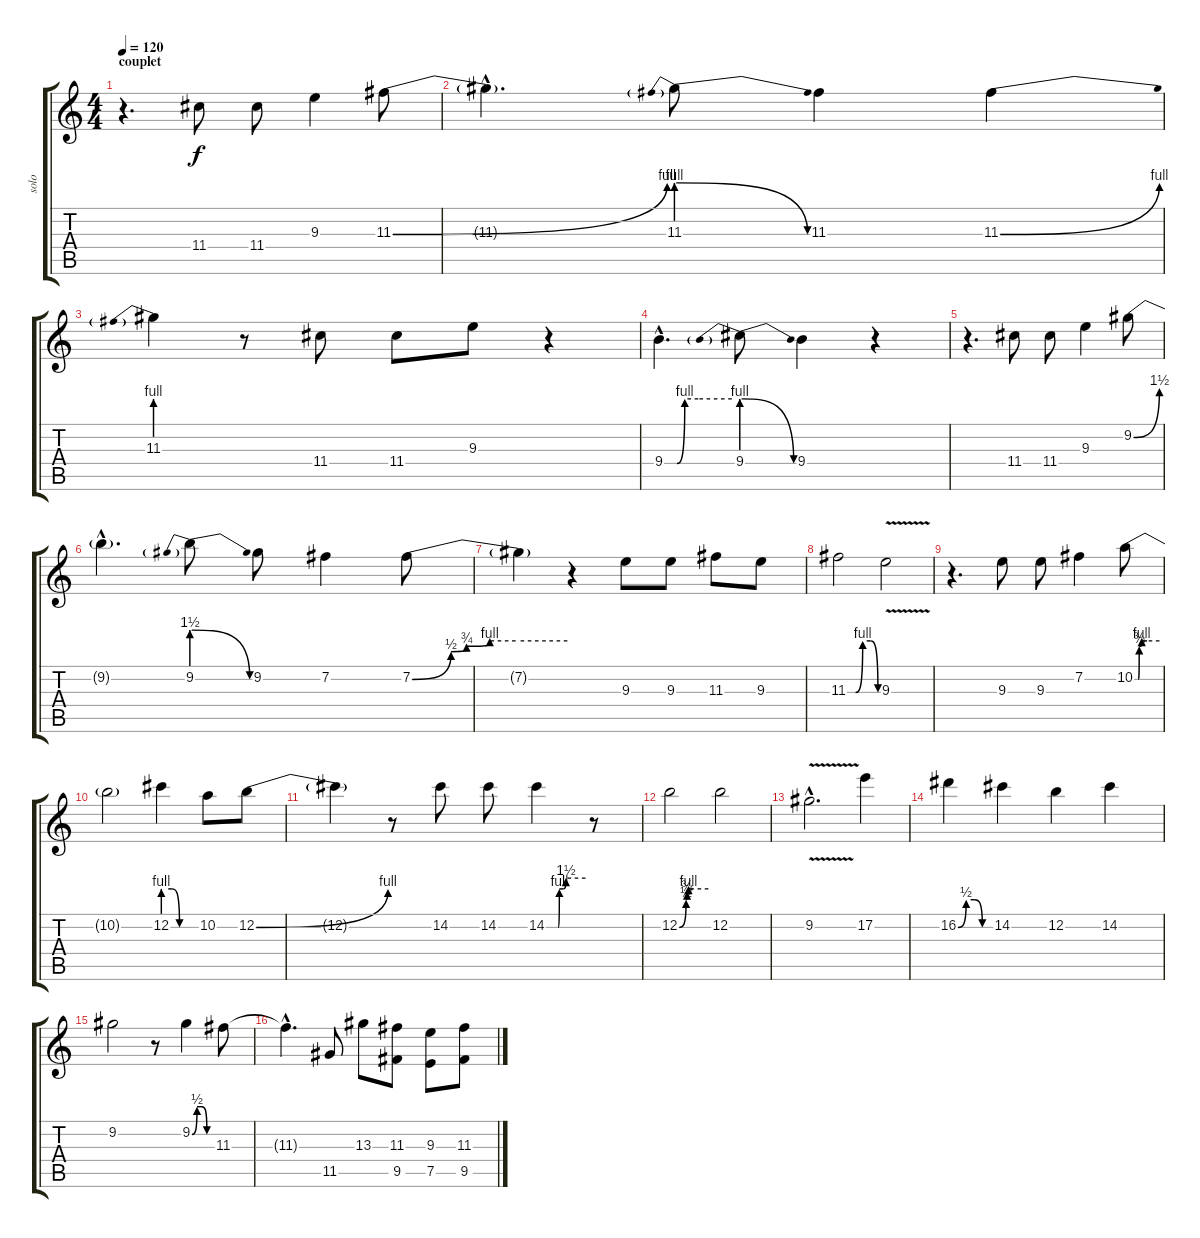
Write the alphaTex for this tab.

\track ("solo" "solo") {instrument distortionguitar}
\staff {score tabs}
\tuning (E4 B3 G3 D3 A2 E2) {hide}
\ts (4 4)
\section ("" "couplet")
\tempo 120
\clef g2
\ks c
r.4{d dy f} 11.4.8 11.4.8 9.3.4 11.3{be (bend 0 0 60 4)}.8 |
11.3{hac t}.4{d} 11.3{be (prebendrelease 0 4 60 0)}.8 11.3.4 11.3{be (bend 0 0 60 4)}.4 |
11.3{be (prebend 0 4 60 4)}.4 r.8 11.4.8 11.4.8 9.3.8 r.4 |
9.4{be (custom 0 0 11 0 18 4 30 4 60 4) hac}.4{d} 9.4{be (prebendrelease 0 4 60 0)}.8 9.4.4 r.4 |
r.4{d} 11.4.8 11.4.8 9.3.4 9.2{be (bend 0 0 60 6)}.8 |
9.2{hac t}.4{d} 9.2{be (prebendrelease 0 6 60 0)}.8 9.2.8 7.2.4 7.2{be (custom 0 0 15 2 21 3 30 4 40 4 60 4)}.8 |
7.2{t}.4 r.4 9.3.8 9.3.8 11.3.8 9.3.8 |
11.3{be (custom 0 0 13 0 16 0 30 4 45 4 60 0)}.2 9.3{v}.2 |
r.4{d} 9.3.8 9.3.8 7.2.4 10.2{be (custom 0 0 5 0 9 0 11 3 13 3 17 4 30 4 60 4)}.8 |
10.2{t}.2 12.2{be (custom 0 4 16 4 30 0 60 0)}.4 10.2.8 12.2{be (bend 0 0 60 4)}.8 |
12.2{t}.4 r.8 14.2.8 14.2.8 14.2{be (custom 0 0 15 0 18 0 20 4 26 4 30 6 60 6)}.4 r.8 |
12.2{be (custom 0 0 14 2 16 3 19 4 30 4 60 4)}.2 12.2.2 |
9.2{v hac}.2{d} 17.2.4 |
16.2{be (custom 0 0 15 2 30 2 45 0 60 0)}.4 14.2.4 12.2.4 14.2.4 |
9.2.2 r.8 9.2{be (custom 0 0 15 2 30 2 45 0 60 0)}.4 11.3.8 |
11.3{hac t}.4{d} 11.5.8 13.3.8 (11.3 9.5).8 (9.3 7.5).8 (11.3 9.5).8
